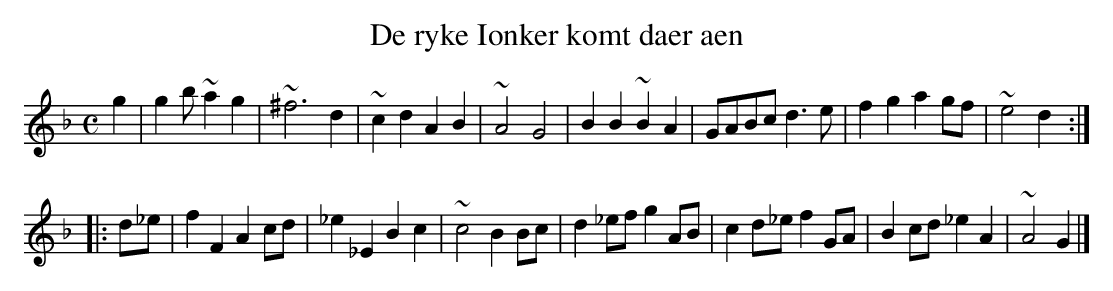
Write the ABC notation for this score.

X:1
T:De ryke Ionker komt daer aen
M:C
K:Gdor
g2|g2b~a2g2|~^f6d2|~c2d2A2B2|~A4G4|B2B2~B2A2|GABcd3e|f2g2a2gf|~e4d2:|
|:d_e|f2F2A2cd|_e2_E2B2c2|~c4B2Bc|d2_efg2AB|c2d_ef2GA|B2cd_e2A2|~A4G2|]
